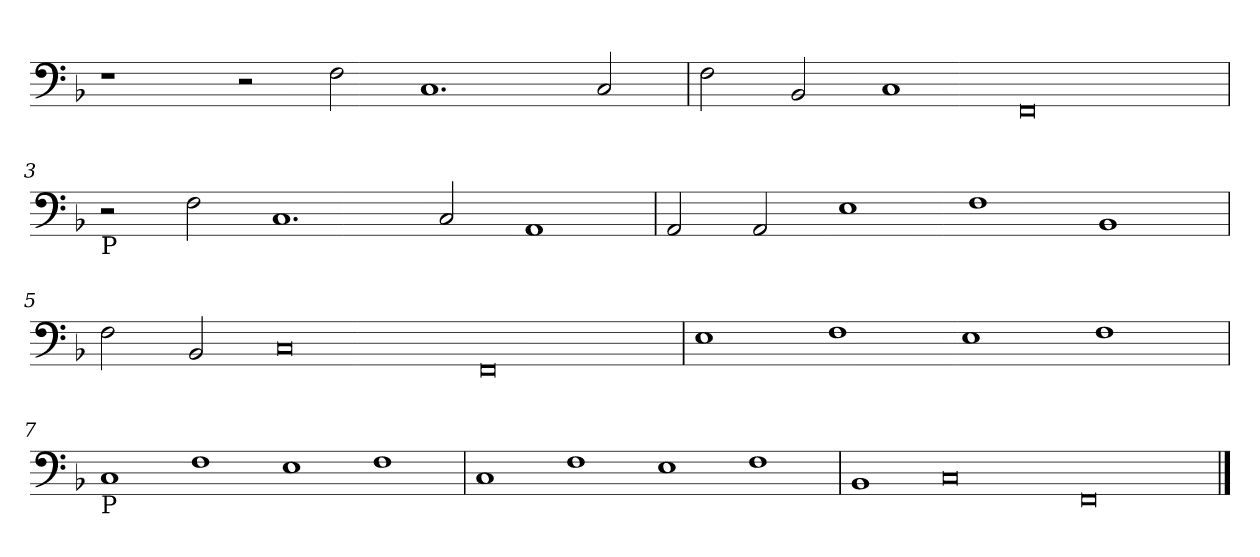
**kern
*part1
*staff1
*clefF4
*k[b-]
=1
1r
2r
2F\
1.C
2C/
=2
2F\
2BB-/
1C
0FF
=3
!LO:TX:b:t=P
2r
2F\
1.C
2C/
1AA
=4
2AA/
2AA/
1E
1F
1BB-
=5
2F\
2BB-/
0C
0FF
=6
1E
1F
1E
1F
=7
!LO:TX:b:t=P
1C
1F
1E
1F
=8
1C
1F
1E
1F
=9
1BB-
0C
0FF
==
*-
